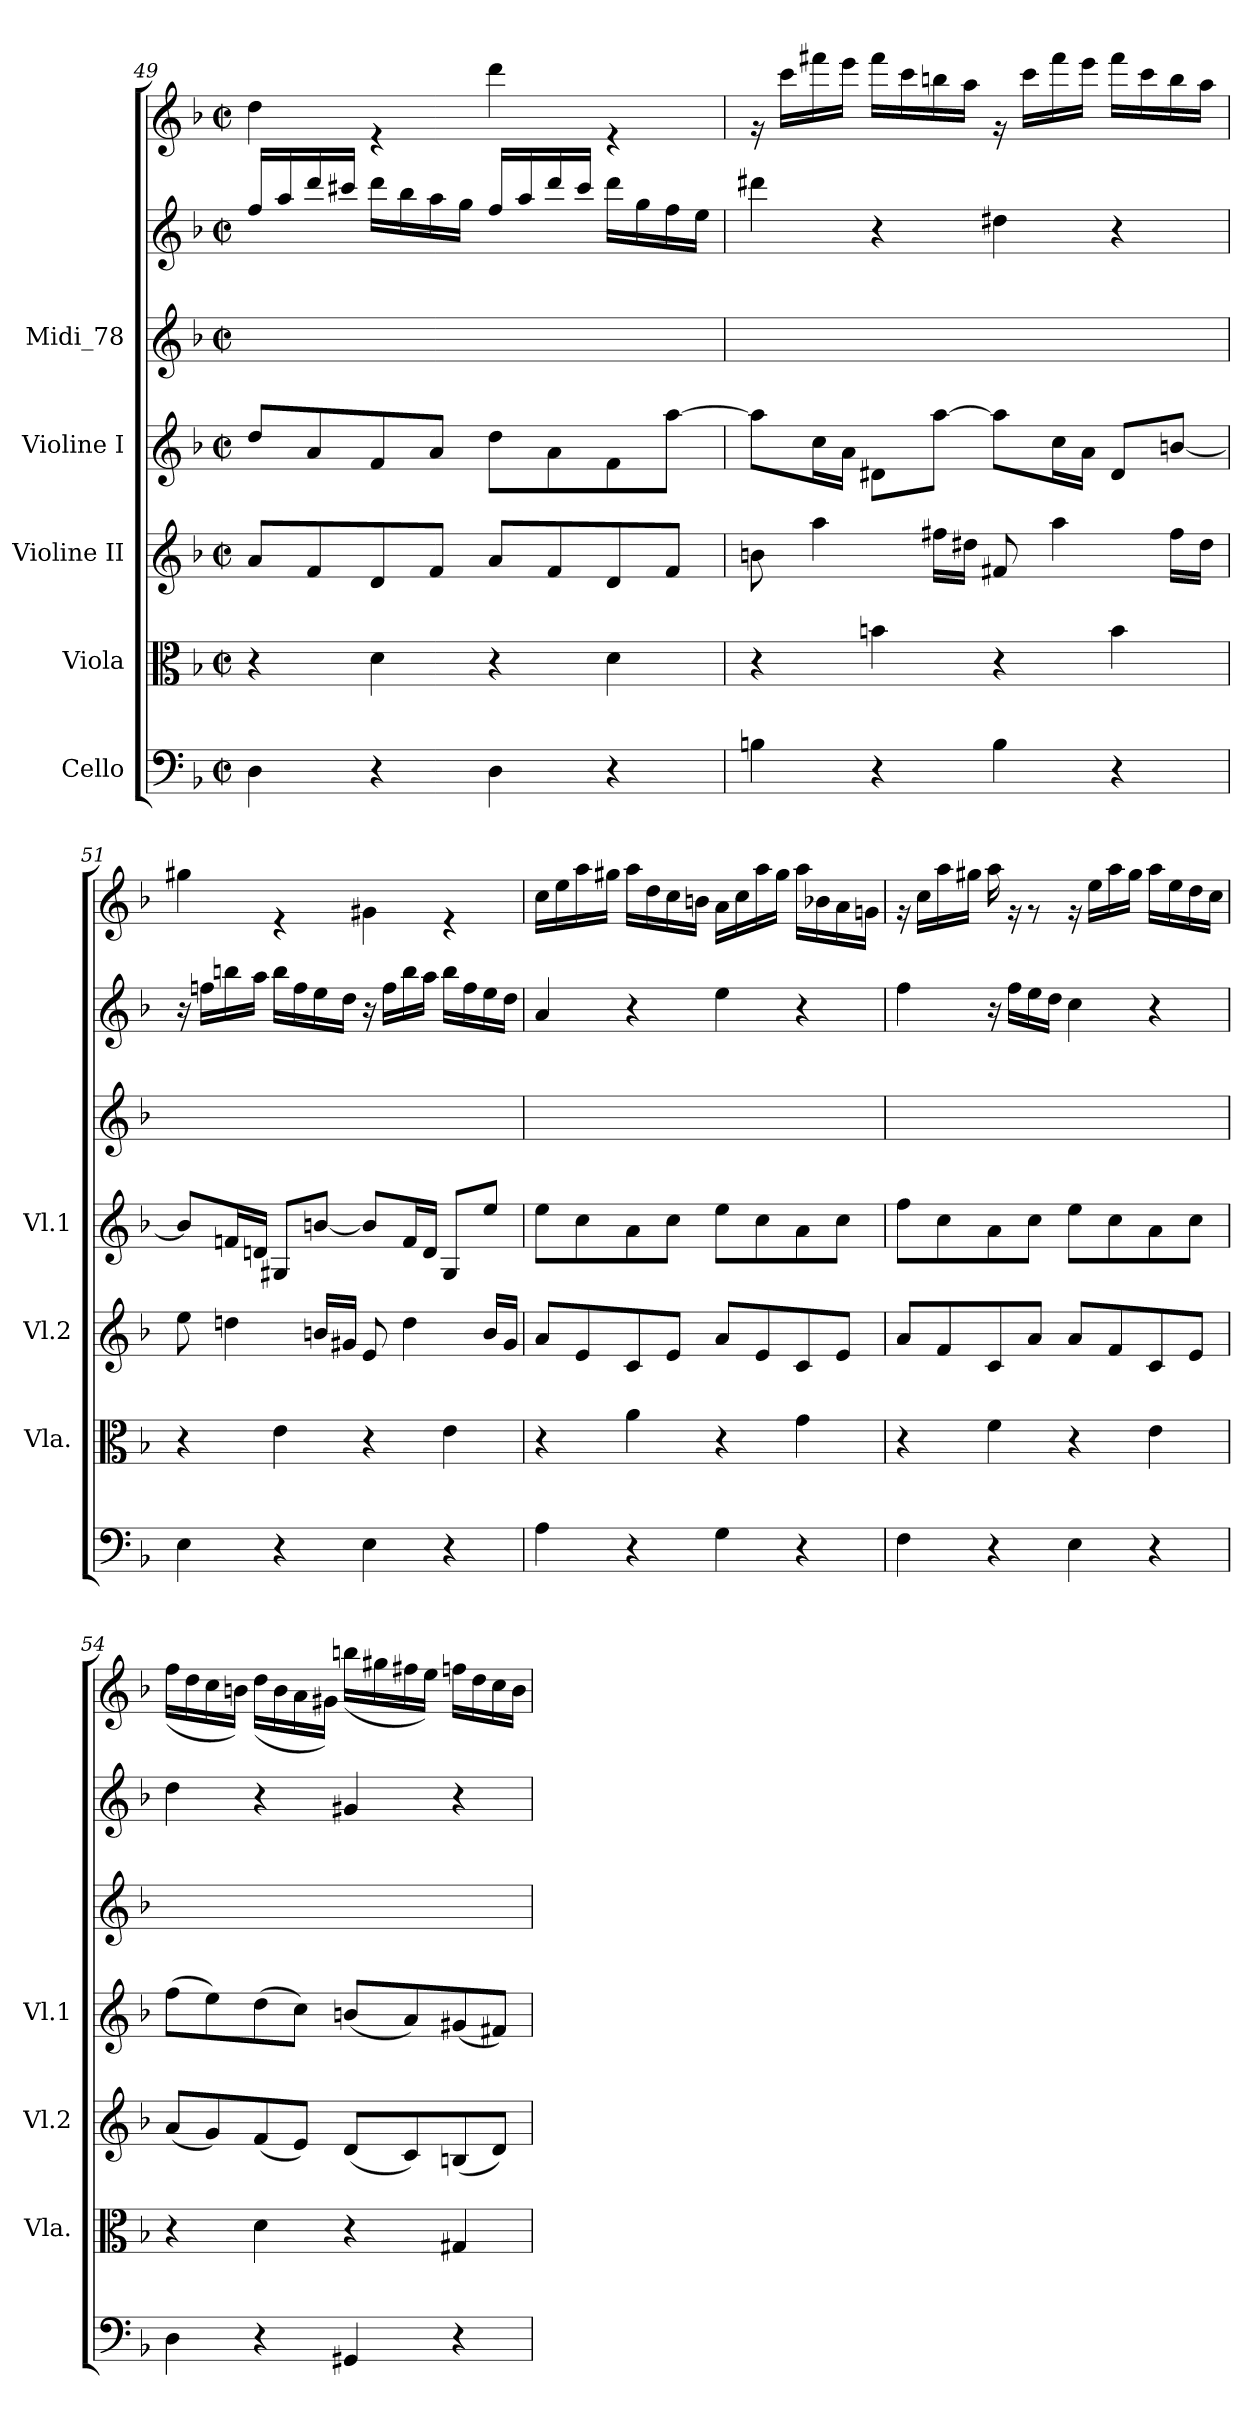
**kern	**kern	**kern	**kern	**kern	**kern	**kern
*part5	*part4	*part3	*part2	*part1	*part1	*part1
*staff7	*staff6	*staff5	*staff4	*staff3	*staff2	*staff1
*I"Cello	*I"Viola	*I"Violine II	*I"Violine I	*I"Midi_78	*	*
*	*I'Vla.	*I'Vl.2	*I'Vl.1	*	*	*
*clefF4	*clefC3	*clefG2	*clefG2	*clefG2	*clefG2	*clefG2
*k[b-]	*k[b-]	*k[b-]	*k[b-]	*k[b-]	*k[b-]	*k[b-]
*F:	*F:	*F:	*F:	*F:	*F:	*F:
*M2/2	*M2/2	*M2/2	*M2/2	*M2/2	*M2/2	*M2/2
*met(c|)	*met(c|)	*met(c|)	*met(c|)	*met(c|)	*met(c|)	*met(c|)
=49	=49	=49	=49	=49	=49	=49
*	*	*	*	*	*	*^
4D\	4r	8a/L	8dd/L	1ryy	16ff/LL	1ryy	4dd\
.	.	.	.	.	16aa/	.	.
.	.	8f/	8a/	.	16ddd/	.	.
.	.	.	.	.	16ccc#X/JJ	.	.
4r	4d\	8d/	8f/	.	16ddd\LL	.	4r
.	.	.	.	.	16bb-\	.	.
.	.	8f/J	8a/J	.	16aa\	.	.
.	.	.	.	.	16gg\JJ	.	.
4D\	4r	8a/L	8dd\L	.	16ff/LL	.	4ddd\
.	.	.	.	.	16aa/	.	.
.	.	8f/	8a\	.	16ddd/	.	.
.	.	.	.	.	16ccc#i/JJ	.	.
4r	4d\	8d/	8f\	.	16ddd\LL	.	4r
.	.	.	.	.	16gg\	.	.
.	.	8f/J	[8aa\J	.	16ff\	.	.
.	.	.	.	.	16ee\JJ	.	.
!!LO:PB:g=z	!!
=50	=50	=50	=50	=50	=50	=50	=50
4Bn\	4r	8bn\	8aa\L]	1ryy	4ddd#X\	1ryy	16r
.	.	.	.	.	.	.	16ccc\LL
.	.	4aa\	16cc\L	.	.	.	16fff#X\
.	.	.	16a\JJ	.	.	.	16eee\JJ
4r	4bn\	.	8d#X\L	.	4r	.	16fff#\LL
.	.	.	.	.	.	.	16ccc\
.	.	16ff#X\LL	[8aa\J	.	.	.	16bbn\
.	.	16dd#X\JJ	.	.	.	.	16aa\JJ
4B\	4r	8f#X/	8aa\L]	.	4dd#X\	.	16r
.	.	.	.	.	.	.	16ccc\LL
.	.	4aa\	16cc\L	.	.	.	16fff#\
.	.	.	16a\JJ	.	.	.	16eee\JJ
4r	4b\	.	8d#/L	.	4r	.	16fff#\LL
.	.	.	.	.	.	.	16ccc\
.	.	16ff#\LL	[8bn/J	.	.	.	16bb\
.	.	16dd#\JJ	.	.	.	.	16aa\JJ
=51	=51	=51	=51	=51	=51	=51	=51
4E\	4r	8ee\	8b/L]	1ryy	16r	1ryy	4gg#X\
.	.	.	.	.	16ffni\LL	.	.
.	.	4ddni\	16fni/L	.	16bbn\	.	.
.	.	.	16dni/JJ	.	16aa\JJ	.	.
4r	4e\	.	8G#X/L	.	16bb\LL	.	4r
.	.	.	.	.	16ff\	.	.
.	.	16bn/LL	[8bn/J	.	16ee\	.	.
.	.	16g#X/JJ	.	.	16dd\JJ	.	.
4E\	4r	8e/	8b/L]	.	16r	.	4g#X\
.	.	.	.	.	16ff\LL	.	.
.	.	4dd\	16f/L	.	16bb\	.	.
.	.	.	16d/JJ	.	16aa\JJ	.	.
4r	4e\	.	8G#/L	.	16bb\LL	.	4r
.	.	.	.	.	16ff\	.	.
.	.	16b/LL	8ee/J	.	16ee\	.	.
.	.	16g#/JJ	.	.	16dd\JJ	.	.
!!LO:LB:g=z	!!
=52	=52	=52	=52	=52	=52	=52	=52
4A\	4r	8a/L	8ee\L	1ryy	4a/	1ryy	16cc\LL
.	.	.	.	.	.	.	16ee\
.	.	8e/	8cc\	.	.	.	16aa\
.	.	.	.	.	.	.	16gg#X\JJ
4r	4a\	8c/	8a\	.	4r	.	16aa\LL
.	.	.	.	.	.	.	16dd\
.	.	8e/J	8cc\J	.	.	.	16cc\
.	.	.	.	.	.	.	16bn\JJ
4G\	4r	8a/L	8ee\L	.	4ee\	.	16a\LL
.	.	.	.	.	.	.	16cc\
.	.	8e/	8cc\	.	.	.	16aa\
.	.	.	.	.	.	.	16gg#\JJ
4r	4g\	8c/	8a\	.	4r	.	16aa\LL
.	.	.	.	.	.	.	16b-X\
.	.	8e/J	8cc\J	.	.	.	16a\
.	.	.	.	.	.	.	16gni\JJ
=53	=53	=53	=53	=53	=53	=53	=53
4F\	4r	8a/L	8ff\L	1ryy	4ff\	1ryy	16r
.	.	.	.	.	.	.	16cc\LL
.	.	8f/	8cc\	.	.	.	16aa\
.	.	.	.	.	.	.	16gg#X\JJ
4r	4f\	8c/	8a\	.	16r	.	16aa\
.	.	.	.	.	16ff\LL	.	16r
.	.	8a/J	8cc\J	.	16ee\	.	8r
.	.	.	.	.	16dd\JJ	.	.
4E\	4r	8a/L	8ee\L	.	4cc\	.	16r
.	.	.	.	.	.	.	16ee\LL
.	.	8f/	8cc\	.	.	.	16aa\
.	.	.	.	.	.	.	16gg#\JJ
4r	4e\	8c/	8a\	.	4r	.	16aa\LL
.	.	.	.	.	.	.	16ee\
.	.	8e/J	8cc\J	.	.	.	16dd\
.	.	.	.	.	.	.	16cc\JJ
=54	=54	=54	=54	=54	=54	=54	=54
4D\	4r	(8a/L	(>8ff\L	1ryy	4dd\	1ryy	(>16ff\LL
.	.	.	.	.	.	.	16dd\
.	.	8g/)	8ee\)	.	.	.	16cc\
.	.	.	.	.	.	.	16bn\JJ)
4r	4d\	(8f/	(>8dd\	.	4r	.	(>16dd\LL
.	.	.	.	.	.	.	16b\
.	.	8e/J)	8cc\J)	.	.	.	16a\
.	.	.	.	.	.	.	16g#X\JJ)
4GG#X/	4r	(8d/L	(8bn/L	.	4g#X/	.	(>16bbn\LL
.	.	.	.	.	.	.	16gg#X\
.	.	8c/)	8a/)	.	.	.	16ff#X\
.	.	.	.	.	.	.	16ee\JJ)
4r	4G#X/	(8Bn/	(8g#X/	.	4r	.	16ffn\LL
.	.	.	.	.	.	.	16dd\
.	.	8d/J)	8f#X/J)	.	.	.	16cc\
.	.	.	.	.	.	.	16b\JJ
*	*	*	*	*	*	*v	*v
=	=	=	=	=	=	=
*-	*-	*-	*-	*-	*-	*-
